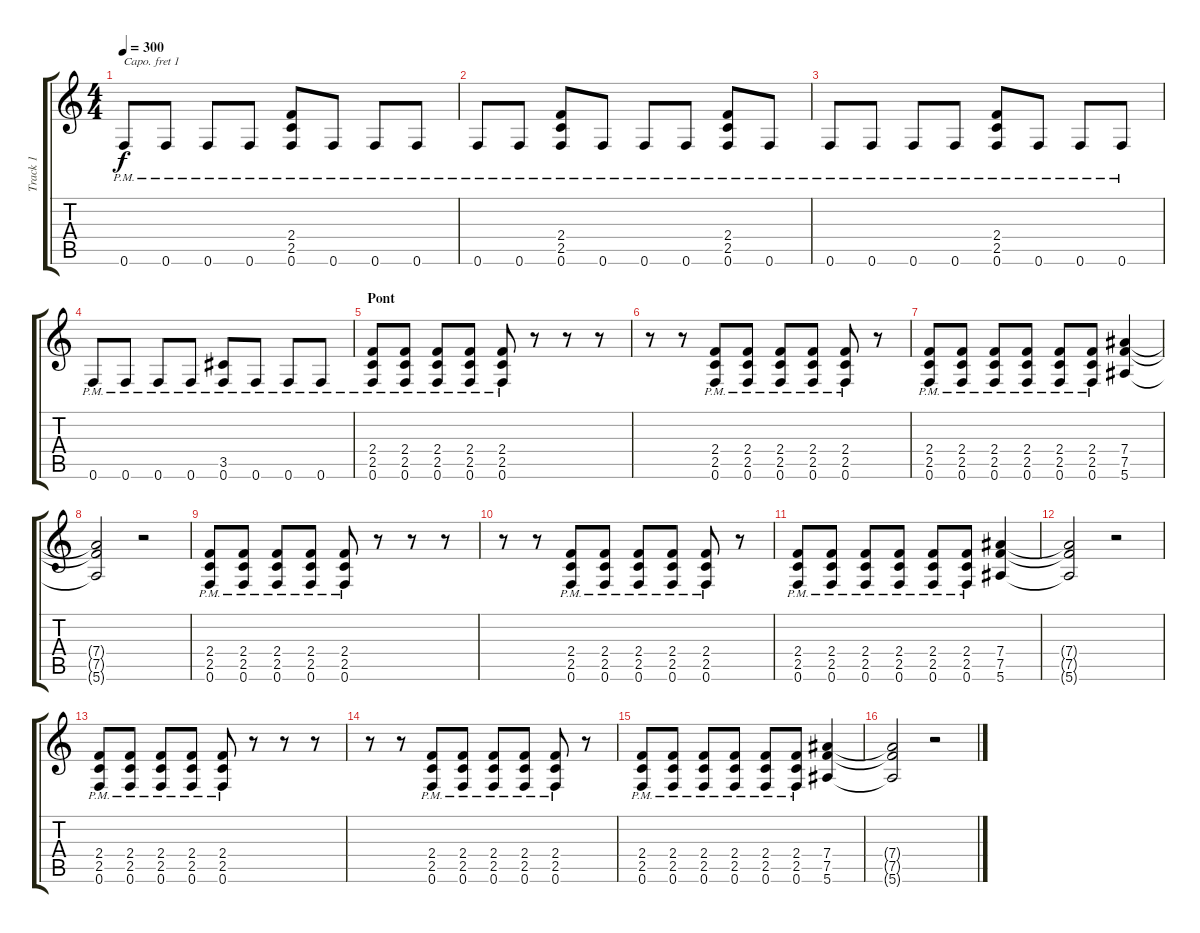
\track ("Track 1" "Track 1") {instrument overdrivenguitar}
\staff {score tabs}
\capo 1
\tuning (E4 B3 G3 D3 A2 E2) {hide}
\ts (4 4)
\tempo 300
\clef g2
\ks c
0.6{pm}.8{dy f} 0.6{pm}.8 0.6{pm}.8 0.6{pm}.8 (2.4{pm} 2.5{pm} 0.6{pm}).8 0.6{pm}.8 0.6{pm}.8 0.6{pm}.8 |
0.6{pm}.8 0.6{pm}.8 (2.4{pm} 2.5{pm} 0.6{pm}).8 0.6{pm}.8 0.6{pm}.8 0.6{pm}.8 (2.4{pm} 2.5{pm} 0.6{pm}).8 0.6{pm}.8 |
0.6{pm}.8 0.6{pm}.8 0.6{pm}.8 0.6{pm}.8 (2.4{pm} 2.5{pm} 0.6{pm}).8 0.6{pm}.8 0.6{pm}.8 0.6{pm}.8 |
0.6{pm}.8 0.6{pm}.8 0.6{pm}.8 0.6{pm}.8 (3.5{pm} 0.6{pm}).8 0.6{pm}.8 0.6{pm}.8 0.6{pm}.8 |
\section ("" "Pont")
(2.4{pm} 2.5{pm} 0.6{pm}).8 (2.4{pm} 2.5{pm} 0.6{pm}).8 (2.4{pm} 2.5{pm} 0.6{pm}).8 (2.4{pm} 2.5{pm} 0.6{pm}).8 (2.4{pm} 2.5{pm} 0.6{pm}).8 r.8 r.8 r.8 |
r.8 r.8 (2.4{pm} 2.5{pm} 0.6{pm}).8 (2.4{pm} 2.5{pm} 0.6{pm}).8 (2.4{pm} 2.5{pm} 0.6{pm}).8 (2.4{pm} 2.5{pm} 0.6{pm}).8 (2.4{pm} 2.5{pm} 0.6{pm}).8 r.8 |
(2.4{pm} 2.5{pm} 0.6{pm}).8 (2.4{pm} 2.5{pm} 0.6{pm}).8 (2.4{pm} 2.5{pm} 0.6{pm}).8 (2.4{pm} 2.5{pm} 0.6{pm}).8 (2.4{pm} 2.5{pm} 0.6{pm}).8 (2.4{pm} 2.5{pm} 0.6{pm}).8 (7.4 7.5 5.6).4 |
(7.4{t} 7.5{t} 5.6{t}).2 r.2 |
(2.4{pm} 2.5{pm} 0.6{pm}).8 (2.4{pm} 2.5{pm} 0.6{pm}).8 (2.4{pm} 2.5{pm} 0.6{pm}).8 (2.4{pm} 2.5{pm} 0.6{pm}).8 (2.4{pm} 2.5{pm} 0.6{pm}).8 r.8 r.8 r.8 |
r.8 r.8 (2.4{pm} 2.5{pm} 0.6{pm}).8 (2.4{pm} 2.5{pm} 0.6{pm}).8 (2.4{pm} 2.5{pm} 0.6{pm}).8 (2.4{pm} 2.5{pm} 0.6{pm}).8 (2.4{pm} 2.5{pm} 0.6{pm}).8 r.8 |
(2.4{pm} 2.5{pm} 0.6{pm}).8 (2.4{pm} 2.5{pm} 0.6{pm}).8 (2.4{pm} 2.5{pm} 0.6{pm}).8 (2.4{pm} 2.5{pm} 0.6{pm}).8 (2.4{pm} 2.5{pm} 0.6{pm}).8 (2.4{pm} 2.5{pm} 0.6{pm}).8 (7.4 7.5 5.6).4 |
(7.4{t} 7.5{t} 5.6{t}).2 r.2 |
(2.4{pm} 2.5{pm} 0.6{pm}).8 (2.4{pm} 2.5{pm} 0.6{pm}).8 (2.4{pm} 2.5{pm} 0.6{pm}).8 (2.4{pm} 2.5{pm} 0.6{pm}).8 (2.4{pm} 2.5{pm} 0.6{pm}).8 r.8 r.8 r.8 |
r.8 r.8 (2.4{pm} 2.5{pm} 0.6{pm}).8 (2.4{pm} 2.5{pm} 0.6{pm}).8 (2.4{pm} 2.5{pm} 0.6{pm}).8 (2.4{pm} 2.5{pm} 0.6{pm}).8 (2.4{pm} 2.5{pm} 0.6{pm}).8 r.8 |
(2.4{pm} 2.5{pm} 0.6{pm}).8 (2.4{pm} 2.5{pm} 0.6{pm}).8 (2.4{pm} 2.5{pm} 0.6{pm}).8 (2.4{pm} 2.5{pm} 0.6{pm}).8 (2.4{pm} 2.5{pm} 0.6{pm}).8 (2.4{pm} 2.5{pm} 0.6{pm}).8 (7.4 7.5 5.6).4 |
(7.4{t} 7.5{t} 5.6{t}).2 r.2
